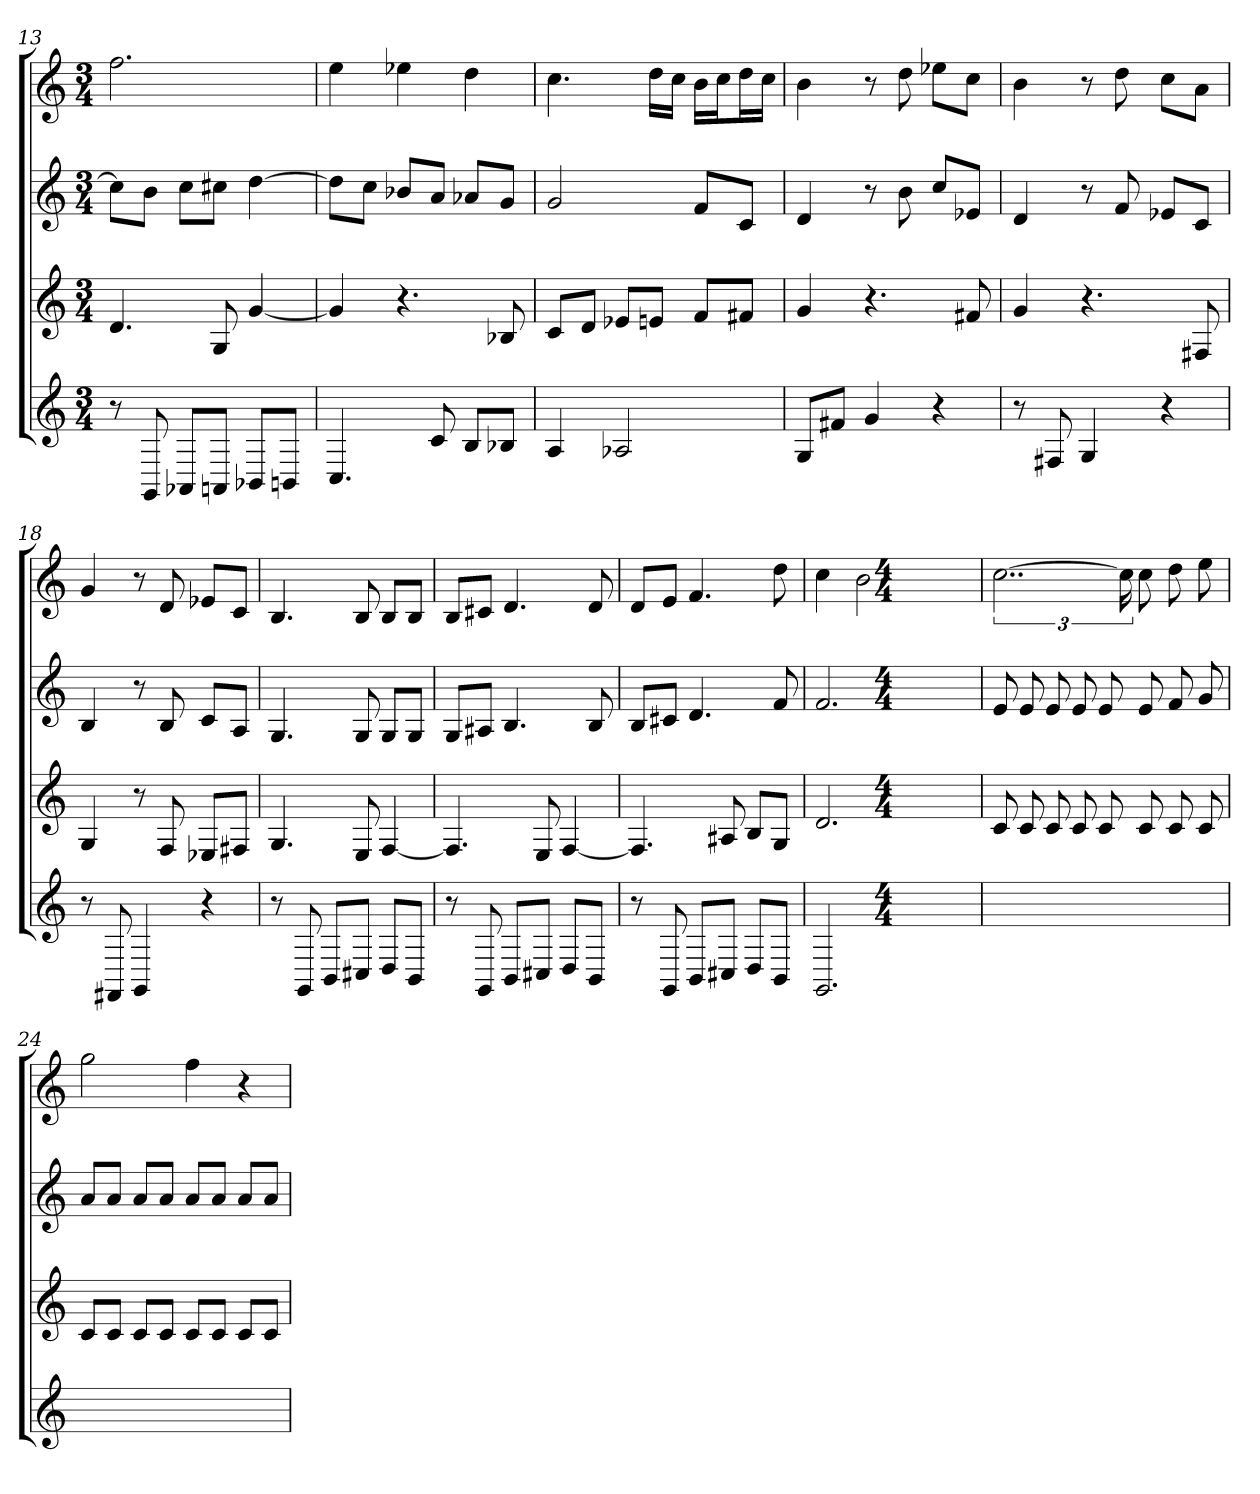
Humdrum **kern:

**kern	**kern	**kern	**kern
*part4	*part3	*part2	*part1
*staff4	*staff3	*staff2	*staff1
*k[]	*k[]	*k[]	*k[]
*C:	*C:	*C:	*C:
*M3/4	*M3/4	*M3/4	*M3/4
=13	=13	=13	=13
8r	4.d	8ccL]	2.ff
8GG	.	8bJ	.
8AA-XL	.	8ccL	.
8AAnJ	8G	8cc#XJ	.
8BB-XL	[4g	[4dd	.
8BBnJ	.	.	.
=14	=14	=14	=14
4.C	4g]	8ddL]	4ee
.	.	8ccJ	.
.	4.r	8b-XL	4ee-X
8c	.	8aJ	.
8BL	.	8a-XL	4dd
8B-XJ	8B-X	8gJ	.
=15	=15	=15	=15
4A	8cL	2g	4.cc
.	8dJ	.	.
2A-X	8e-XL	.	.
.	8enJ	.	16ddLL
.	.	.	16ccJJ
.	8fL	8fL	16bLL
.	.	.	16ccJ
.	8f#XJ	8cJ	16ddL
.	.	.	16ccJJ
=16	=16	=16	=16
8GL	4g	4d	4b
8f#XJ	.	.	.
4g	4.r	8r	8r
.	.	8b	8dd
4r	.	8ccL	8ee-XL
.	8f#X	8e-XJ	8ccJ
=17	=17	=17	=17
8r	4g	4d	4b
8F#X	.	.	.
4G	4.r	8r	8r
.	.	8f	8dd
4r	.	8e-XL	8ccL
.	8F#X	8cJ	8aJ
=18	=18	=18	=18
8r	4G	4B	4g
8FF#X	.	.	.
4GG	8r	8r	8r
.	8F	8B	8d
4r	8E-XL	8cL	8e-XL
.	8F#XJ	8AJ	8cJ
=19	=19	=19	=19
8r	4.G	4.G	4.B
8GG	.	.	.
8BBL	.	.	.
8C#XJ	8E	8G	8B
8DL	[4F	8GL	8BL
8BBJ	.	8GJ	8BJ
=20	=20	=20	=20
8r	4.F]	8GL	8BL
8GG	.	8A#XJ	8c#XJ
8BBL	.	4.B	4.d
8C#XJ	8E	.	.
8DL	[4F	.	.
8BBJ	.	8B	8d
=21	=21	=21	=21
8r	4.F]	8BL	8dL
8GG	.	8c#XJ	8eJ
8BBL	.	4.d	4.f
8C#XJ	8A#X	.	.
8DL	8BL	.	.
8BBJ	8GJ	8f	8dd
=22	=22	=22	=22
2.GG	2.d	2.f	4cc
.	.	.	2b
*M4/4	*M4/4	*M4/4	*M4/4
=23	=23	=23	=23
1r	8c	8e	[3..cc
.	8c	8e	.
.	8c	8e	.
.	8c	8e	.
.	8c	8e	.
.	.	.	24cc]
.	8c	8e	8cc
.	8c	8f	8dd
.	8c	8g	8ee
=24	=24	=24	=24
1r	8cL	8aL	2gg
.	8cJ	8aJ	.
.	8cL	8aL	.
.	8cJ	8aJ	.
.	8cL	8aL	4ff
.	8cJ	8aJ	.
.	8cL	8aL	4r
.	8cJ	8aJ	.
=	=	=	=
*-	*-	*-	*-
